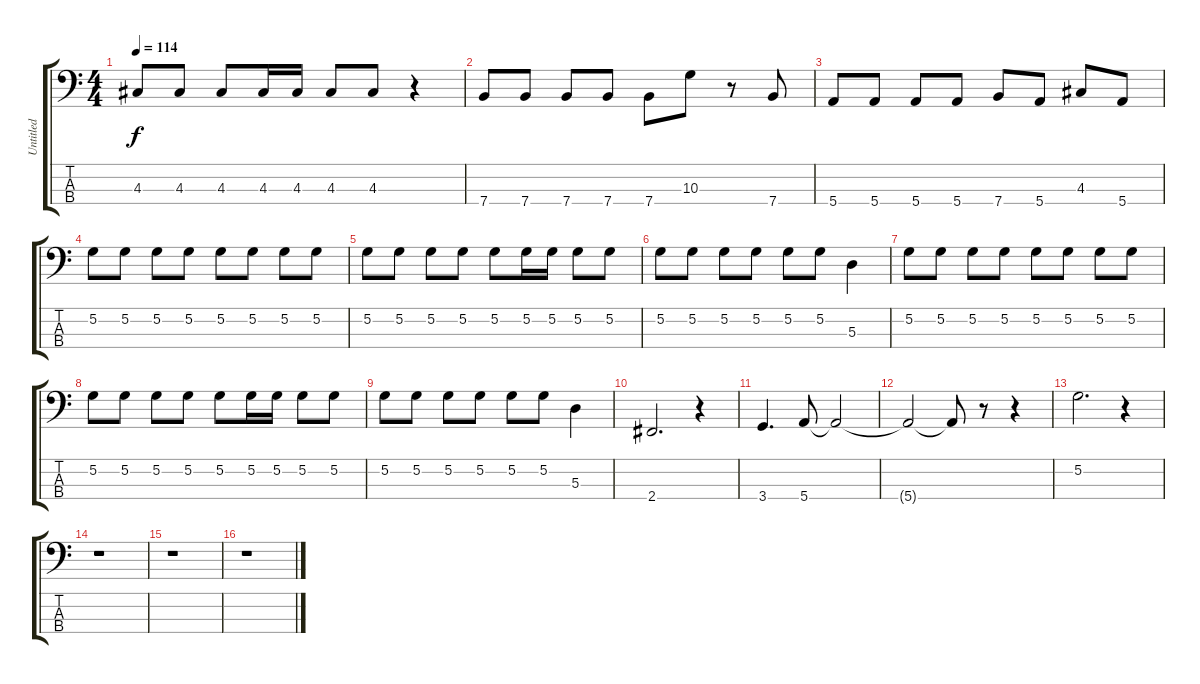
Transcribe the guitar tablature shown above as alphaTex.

\track ("Untitled" "Untitled") {instrument electricbassfinger}
\staff {score tabs}
\tuning (G2 D2 A1 E1) {hide}
\ts (4 4)
\tempo 114
\clef f4
\ks c
4.3.8{dy f} 4.3.8 4.3.8 4.3.16 4.3.16 4.3.8 4.3.8 r.4 |
7.4.8 7.4.8 7.4.8 7.4.8 7.4.8 10.3.8 r.8 7.4.8 |
5.4.8 5.4.8 5.4.8 5.4.8 7.4.8 5.4.8 4.3.8 5.4.8 |
5.2.8 5.2.8 5.2.8 5.2.8 5.2.8 5.2.8 5.2.8 5.2.8 |
5.2.8 5.2.8 5.2.8 5.2.8 5.2.8 5.2.16 5.2.16 5.2.8 5.2.8 |
5.2.8 5.2.8 5.2.8 5.2.8 5.2.8 5.2.8 5.3.4 |
5.2.8 5.2.8 5.2.8 5.2.8 5.2.8 5.2.8 5.2.8 5.2.8 |
5.2.8 5.2.8 5.2.8 5.2.8 5.2.8 5.2.16 5.2.16 5.2.8 5.2.8 |
5.2.8 5.2.8 5.2.8 5.2.8 5.2.8 5.2.8 5.3.4 |
2.4.2{d} r.4 |
3.4.4{d} 5.4.8 5.4{t}.2 |
5.4{t}.2 5.4{t}.8 r.8 r.4 |
5.2.2{d} r.4 |
r.1 |
r.1 |
r.1
